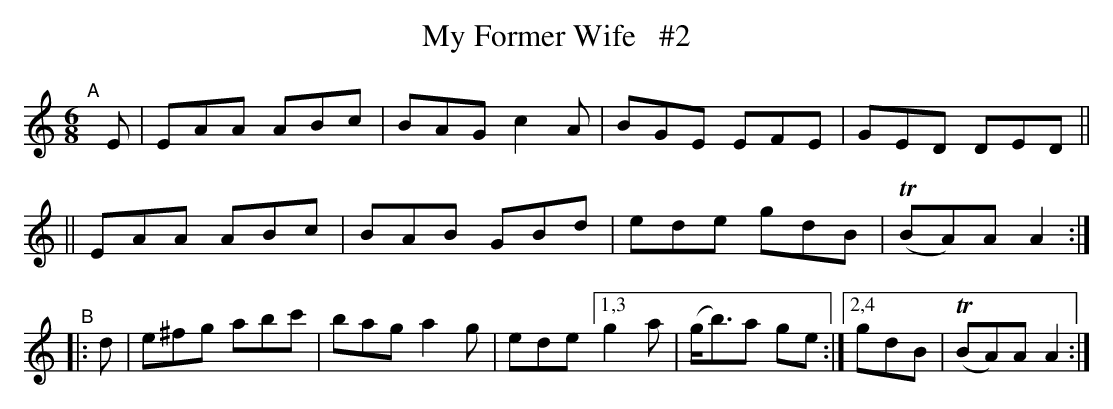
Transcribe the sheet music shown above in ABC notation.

X:1
T: My Former Wife   #2
M: 6/8
L: 1/8
K: Am
"^A"[|] E \
|  EAA ABc | BAG c2A | BGE EFE | GED DED ||
|| EAA ABc | BAB GBd | ede gdB | (TBA)A A2 :|
"^B"\
|: d | e^fg abc' | bag a2g | ede [1,3 g2a | (g<b)a ge :|[2,4 gdB | (TBA)A A2 :|
